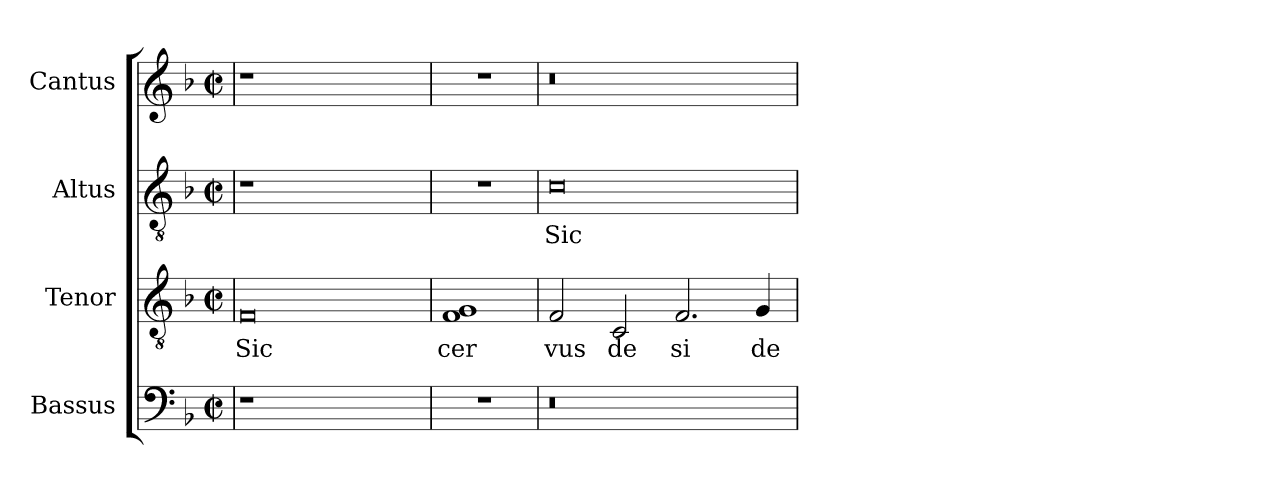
**kern	**kern	**text	**kern	**text	**kern
*part4	*part3	*part3	*part2	*part2	*part1
*staff4	*staff3	*staff3	*staff2	*staff2	*staff1
*I"Bassus	*I"Tenor	*	*I"Altus	*	*I"Cantus
!!LO:PB:g=z
*stria5	*stria5	*	*stria5	*	*stria5
*clefF4	*clefGv2	*	*clefGv2	*	*clefG2
*k[b-]	*k[b-]	*	*k[b-]	*	*k[b-]
*F:	*F:	*	*F:	*	*F:
*M2/2	*M2/2	*	*M2/2	*	*M2/2
*met(c|)	*met(c|)	*	*met(c|)	*	*met(c|)
=1	=1	=1!	=1	=1!	=1!
!	!	!LO:LY:b:cj	!	!	!
1r	0F	Sic	1r	.	1r
1ryy	.	.	1ryy	.	1ryy
=2	=2	=2	=2	=2	=2
!	!	!LO:LY:b:cj	!	!	!
1r	1F 1G	cer	1r	.	1r
=3	=3	=3	=3	=3	=3
!	!	!LO:LY:b:cj	!	!LO:LY:b:cj	!
0r	2F/	vus	0c	Sic-	0r
!	!	!LO:LY:b:cj	!	!	!
.	2C/	de	.	.	.
!	!	!LO:LY:b:cj	!	!	!
.	2.F/	si	.	.	.
!	!	!LO:LY:b:cj	!	!	!
.	4G/	de	.	.	.
=	=	=	=	=	=
*-	*-	*-	*-	*-	*-
